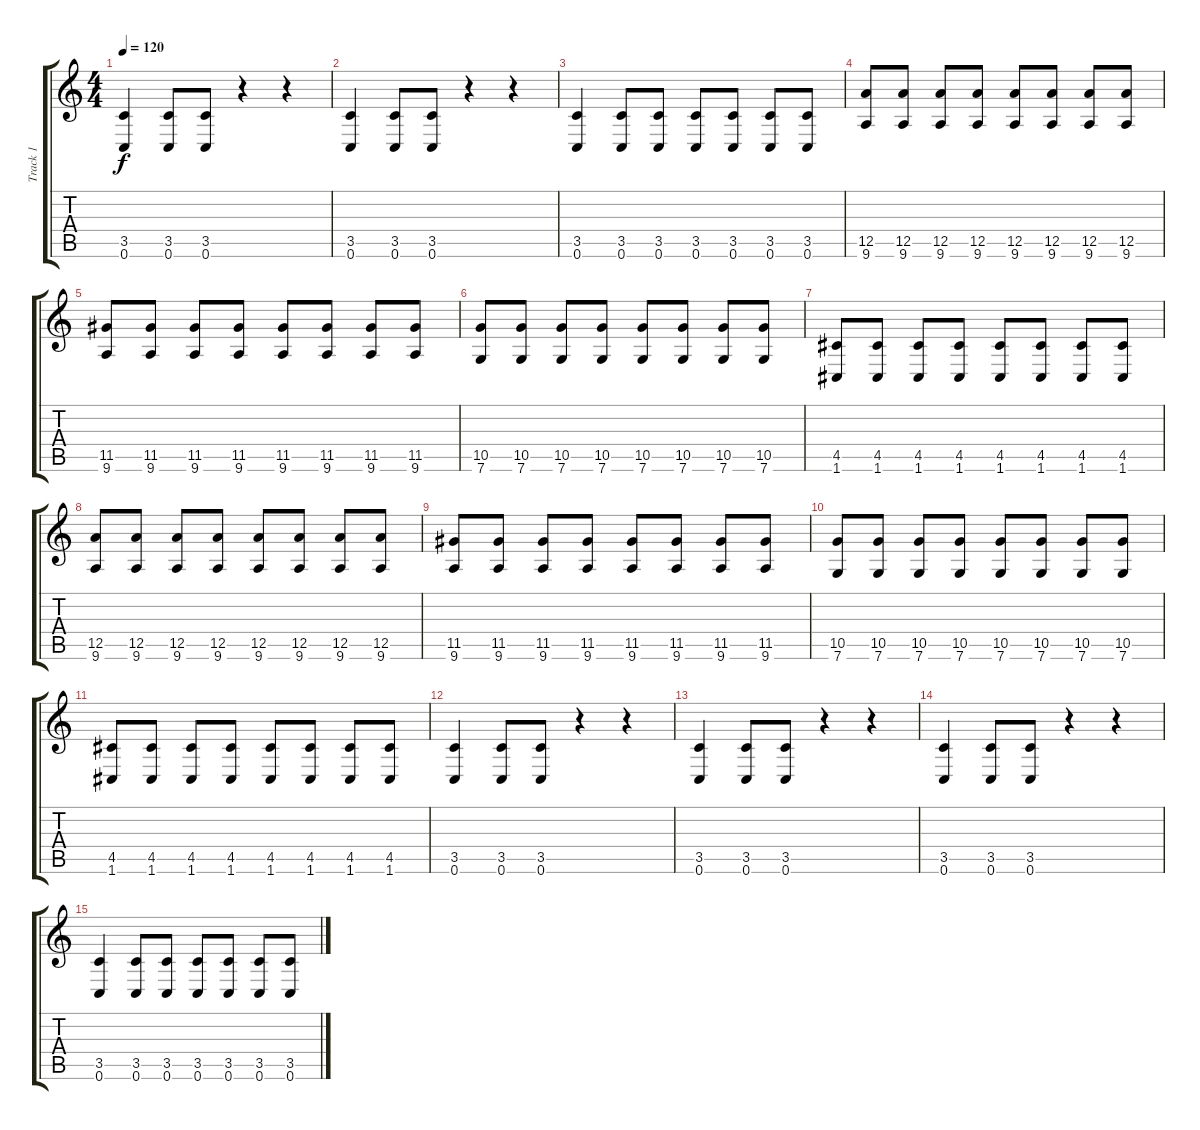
\track ("Track 1" "Track 1") {instrument overdrivenguitar}
\staff {score tabs}
\tuning (E4 B3 G3 C3 A2 C2) {hide}
\ts (4 4)
\tempo 120
\clef g2
\ks c
(3.5 0.6).4{dy f} (3.5 0.6).8 (3.5 0.6).8 r.4 r.4 |
(3.5 0.6).4 (3.5 0.6).8 (3.5 0.6).8 r.4 r.4 |
(3.5 0.6).4 (3.5 0.6).8 (3.5 0.6).8 (3.5 0.6).8 (3.5 0.6).8 (3.5 0.6).8 (3.5 0.6).8 |
(12.5 9.6).8 (12.5 9.6).8 (12.5 9.6).8 (12.5 9.6).8 (12.5 9.6).8 (12.5 9.6).8 (12.5 9.6).8 (12.5 9.6).8 |
(11.5 9.6).8 (11.5 9.6).8 (11.5 9.6).8 (11.5 9.6).8 (11.5 9.6).8 (11.5 9.6).8 (11.5 9.6).8 (11.5 9.6).8 |
(10.5 7.6).8 (10.5 7.6).8 (10.5 7.6).8 (10.5 7.6).8 (10.5 7.6).8 (10.5 7.6).8 (10.5 7.6).8 (10.5 7.6).8 |
(4.5 1.6).8 (4.5 1.6).8 (4.5 1.6).8 (4.5 1.6).8 (4.5 1.6).8 (4.5 1.6).8 (4.5 1.6).8 (4.5 1.6).8 |
(12.5 9.6).8 (12.5 9.6).8 (12.5 9.6).8 (12.5 9.6).8 (12.5 9.6).8 (12.5 9.6).8 (12.5 9.6).8 (12.5 9.6).8 |
(11.5 9.6).8 (11.5 9.6).8 (11.5 9.6).8 (11.5 9.6).8 (11.5 9.6).8 (11.5 9.6).8 (11.5 9.6).8 (11.5 9.6).8 |
(10.5 7.6).8 (10.5 7.6).8 (10.5 7.6).8 (10.5 7.6).8 (10.5 7.6).8 (10.5 7.6).8 (10.5 7.6).8 (10.5 7.6).8 |
(4.5 1.6).8 (4.5 1.6).8 (4.5 1.6).8 (4.5 1.6).8 (4.5 1.6).8 (4.5 1.6).8 (4.5 1.6).8 (4.5 1.6).8 |
(3.5 0.6).4 (3.5 0.6).8 (3.5 0.6).8 r.4 r.4 |
(3.5 0.6).4 (3.5 0.6).8 (3.5 0.6).8 r.4 r.4 |
(3.5 0.6).4 (3.5 0.6).8 (3.5 0.6).8 r.4 r.4 |
(3.5 0.6).4 (3.5 0.6).8 (3.5 0.6).8 (3.5 0.6).8 (3.5 0.6).8 (3.5 0.6).8 (3.5 0.6).8
